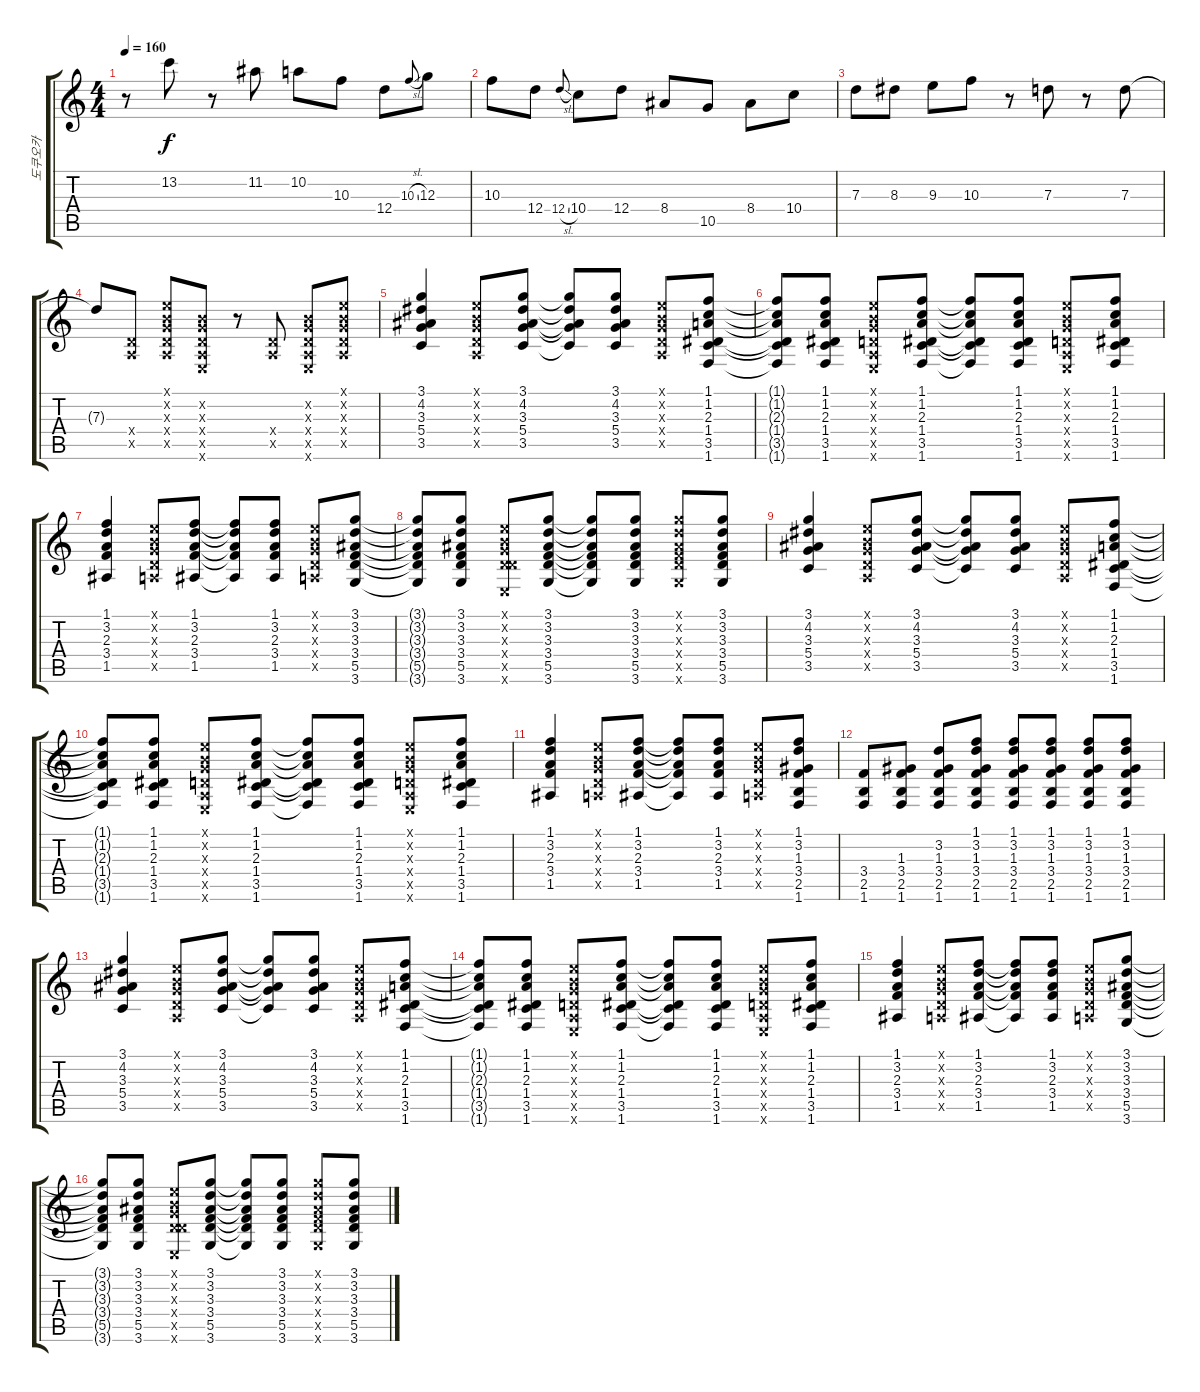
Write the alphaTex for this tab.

\track ("도쿠오카" "도쿠오카") {instrument acousticguitarsteel}
\staff {score tabs}
\tuning (E4 B3 G3 D3 A2 E2) {hide}
\ts (4 4)
\tempo 160
\clef g2
\ks c
r.8{dy f} 13.2.8 r.8 11.2.8 10.2.8 10.3.8 12.4.8 10.3{sl}.8{gr onbeat} 12.3.8 |
10.3.8 12.4.8 12.4{sl}.8{gr onbeat} 10.4.8 12.4.8 8.4.8 10.5.8 8.4.8 10.4.8 |
7.3.8 8.3.8 9.3.8 10.3.8 r.8 7.3.8 r.8 7.3.8 |
7.3{t}.8 (0.4{x} 0.5{x}).8 (0.1{x} 0.2{x} 0.3{x} 0.4{x} 0.5{x}).8 (0.2{x} 0.3{x} 0.4{x} 0.5{x} 0.6{x}).8 r.8 (0.4{x} 0.5{x}).8 (0.2{x} 0.3{x} 0.4{x} 0.5{x} 0.6{x}).8 (0.1{x} 0.2{x} 0.3{x} 0.4{x} 0.5{x}).8 |
(3.1 4.2 3.3 5.4 3.5).4 (0.1{x} 0.2{x} 0.3{x} 0.4{x} 0.5{x}).8 (3.1 4.2 3.3 5.4 3.5).8 (3.1{t} 4.2{t} 3.3{t} 5.4{t} 3.5{t}).8 (3.1 4.2 3.3 5.4 3.5).8 (0.1{x} 0.2{x} 0.3{x} 0.4{x} 0.5{x}).8 (1.1 1.2 2.3 1.4 3.5 1.6).8 |
(1.1{t} 1.2{t} 2.3{t} 1.4{t} 3.5{t} 1.6{t}).8 (1.1 1.2 2.3 1.4 3.5 1.6).8 (0.1{x} 0.2{x} 0.3{x} 0.4{x} 0.5{x} 0.6{x}).8 (1.1 1.2 2.3 1.4 3.5 1.6).8 (1.1{t} 1.2{t} 2.3{t} 1.4{t} 3.5{t} 1.6{t}).8 (1.1 1.2 2.3 1.4 3.5 1.6).8 (0.1{x} 0.2{x} 0.3{x} 0.4{x} 0.5{x} 0.6{x}).8 (1.1 1.2 2.3 1.4 3.5 1.6).8 |
(1.1 3.2 2.3 3.4 1.5).4 (0.1{x} 0.2{x} 0.3{x} 0.4{x} 0.5{x}).8 (1.1 3.2 2.3 3.4 1.5).8 (1.1{t} 3.2{t} 2.3{t} 3.4{t} 1.5{t}).8 (1.1 3.2 2.3 3.4 1.5).8 (0.1{x} 0.2{x} 0.3{x} 0.4{x} 0.5{x}).8 (3.1 3.2 3.3 3.4 5.5 3.6).8 |
(3.1{t} 3.2{t} 3.3{t} 3.4{t} 5.5{t} 3.6{t}).8 (3.1 3.2 3.3 3.4 5.5 3.6).8 (0.1{x} 0.2{x} 0.3{x} 0.4{x} 5.5{x} 0.6{x}).8 (3.1 3.2 3.3 3.4 5.5 3.6).8 (3.1{t} 3.2{t} 3.3{t} 3.4{t} 5.5{t} 3.6{t}).8 (3.1 3.2 3.3 3.4 5.5 3.6).8 (3.1{x} 3.2{x} 3.3{x} 3.4{x} 5.5{x} 3.6{x}).8 (3.1 3.2 3.3 3.4 5.5 3.6).8 |
(3.1 4.2 3.3 5.4 3.5).4 (0.1{x} 0.2{x} 0.3{x} 0.4{x} 0.5{x}).8 (3.1 4.2 3.3 5.4 3.5).8 (3.1{t} 4.2{t} 3.3{t} 5.4{t} 3.5{t}).8 (3.1 4.2 3.3 5.4 3.5).8 (0.1{x} 0.2{x} 0.3{x} 0.4{x} 0.5{x}).8 (1.1 1.2 2.3 1.4 3.5 1.6).8 |
(1.1{t} 1.2{t} 2.3{t} 1.4{t} 3.5{t} 1.6{t}).8 (1.1 1.2 2.3 1.4 3.5 1.6).8 (0.1{x} 0.2{x} 0.3{x} 0.4{x} 0.5{x} 0.6{x}).8 (1.1 1.2 2.3 1.4 3.5 1.6).8 (1.1{t} 1.2{t} 2.3{t} 1.4{t} 3.5{t} 1.6{t}).8 (1.1 1.2 2.3 1.4 3.5 1.6).8 (0.1{x} 0.2{x} 0.3{x} 0.4{x} 0.5{x} 0.6{x}).8 (1.1 1.2 2.3 1.4 3.5 1.6).8 |
(1.1 3.2 2.3 3.4 1.5).4 (0.1{x} 0.2{x} 0.3{x} 0.4{x} 0.5{x}).8 (1.1 3.2 2.3 3.4 1.5).8 (1.1{t} 3.2{t} 2.3{t} 3.4{t} 1.5{t}).8 (1.1 3.2 2.3 3.4 1.5).8 (0.1{x} 0.2{x} 0.3{x} 0.4{x} 0.5{x}).8 (1.1 3.2 1.3 3.4 2.5 1.6).8 |
(3.4 2.5 1.6).8 (1.3 3.4 2.5 1.6).8 (3.2 1.3 3.4 2.5 1.6).8 (1.1 3.2 1.3 3.4 2.5 1.6).8 (1.1 3.2 1.3 3.4 2.5 1.6).8 (1.1 3.2 1.3 3.4 2.5 1.6).8 (1.1 3.2 1.3 3.4 2.5 1.6).8 (1.1 3.2 1.3 3.4 2.5 1.6).8 |
(3.1 4.2 3.3 5.4 3.5).4 (0.1{x} 0.2{x} 0.3{x} 0.4{x} 0.5{x}).8 (3.1 4.2 3.3 5.4 3.5).8 (3.1{t} 4.2{t} 3.3{t} 5.4{t} 3.5{t}).8 (3.1 4.2 3.3 5.4 3.5).8 (0.1{x} 0.2{x} 0.3{x} 0.4{x} 0.5{x}).8 (1.1 1.2 2.3 1.4 3.5 1.6).8 |
(1.1{t} 1.2{t} 2.3{t} 1.4{t} 3.5{t} 1.6{t}).8 (1.1 1.2 2.3 1.4 3.5 1.6).8 (0.1{x} 0.2{x} 0.3{x} 0.4{x} 0.5{x} 0.6{x}).8 (1.1 1.2 2.3 1.4 3.5 1.6).8 (1.1{t} 1.2{t} 2.3{t} 1.4{t} 3.5{t} 1.6{t}).8 (1.1 1.2 2.3 1.4 3.5 1.6).8 (0.1{x} 0.2{x} 0.3{x} 0.4{x} 0.5{x} 0.6{x}).8 (1.1 1.2 2.3 1.4 3.5 1.6).8 |
(1.1 3.2 2.3 3.4 1.5).4 (0.1{x} 0.2{x} 0.3{x} 0.4{x} 0.5{x}).8 (1.1 3.2 2.3 3.4 1.5).8 (1.1{t} 3.2{t} 2.3{t} 3.4{t} 1.5{t}).8 (1.1 3.2 2.3 3.4 1.5).8 (0.1{x} 0.2{x} 0.3{x} 0.4{x} 0.5{x}).8 (3.1 3.2 3.3 3.4 5.5 3.6).8 |
(3.1{t} 3.2{t} 3.3{t} 3.4{t} 5.5{t} 3.6{t}).8 (3.1 3.2 3.3 3.4 5.5 3.6).8 (0.1{x} 0.2{x} 0.3{x} 0.4{x} 5.5{x} 0.6{x}).8 (3.1 3.2 3.3 3.4 5.5 3.6).8 (3.1{t} 3.2{t} 3.3{t} 3.4{t} 5.5{t} 3.6{t}).8 (3.1 3.2 3.3 3.4 5.5 3.6).8 (3.1{x} 3.2{x} 3.3{x} 3.4{x} 5.5{x} 3.6{x}).8 (3.1 3.2 3.3 3.4 5.5 3.6).8
